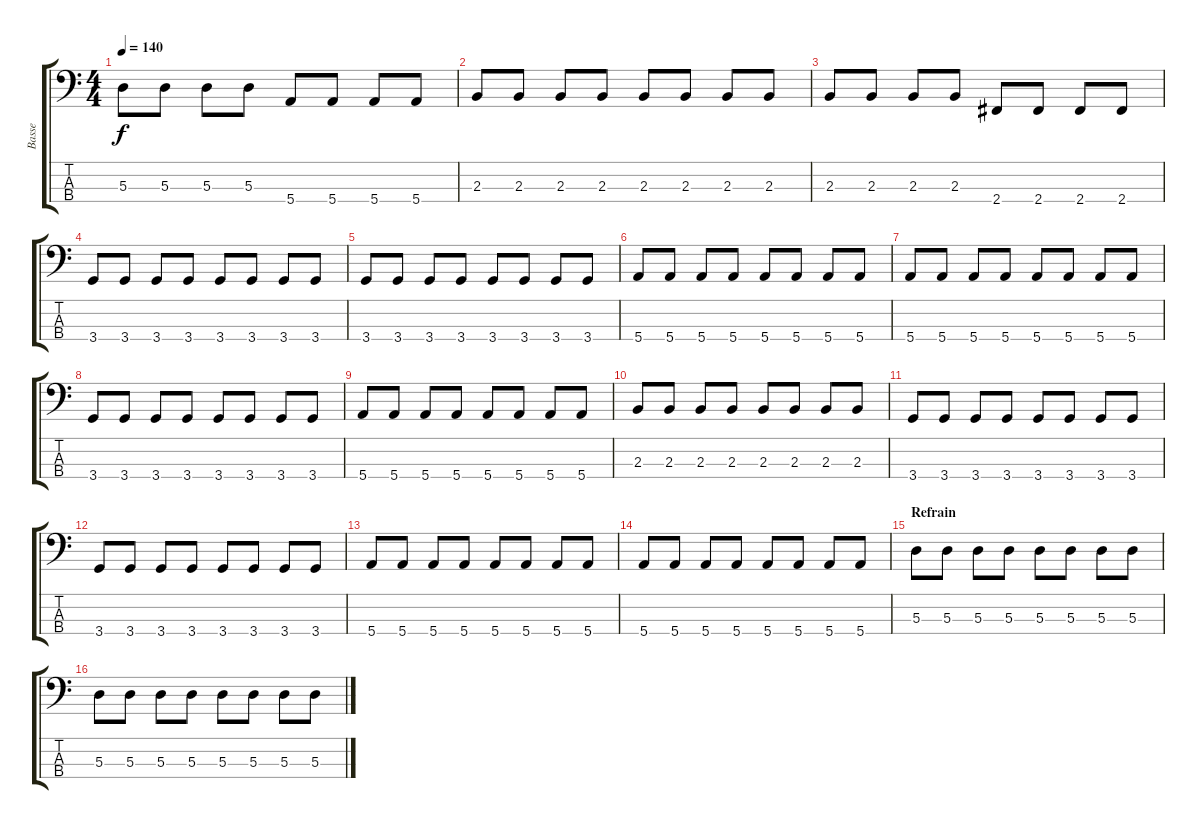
\track ("Basse" "Basse") {instrument electricbassfinger}
\staff {score tabs}
\tuning (G2 D2 A1 E1) {hide}
\ts (4 4)
\tempo 140
\clef f4
\ks c
5.3.8{dy f} 5.3.8 5.3.8 5.3.8 5.4.8 5.4.8 5.4.8 5.4.8 |
2.3.8 2.3.8 2.3.8 2.3.8 2.3.8 2.3.8 2.3.8 2.3.8 |
2.3.8 2.3.8 2.3.8 2.3.8 2.4.8 2.4.8 2.4.8 2.4.8 |
3.4.8 3.4.8 3.4.8 3.4.8 3.4.8 3.4.8 3.4.8 3.4.8 |
3.4.8 3.4.8 3.4.8 3.4.8 3.4.8 3.4.8 3.4.8 3.4.8 |
5.4.8 5.4.8 5.4.8 5.4.8 5.4.8 5.4.8 5.4.8 5.4.8 |
5.4.8 5.4.8 5.4.8 5.4.8 5.4.8 5.4.8 5.4.8 5.4.8 |
3.4.8 3.4.8 3.4.8 3.4.8 3.4.8 3.4.8 3.4.8 3.4.8 |
5.4.8 5.4.8 5.4.8 5.4.8 5.4.8 5.4.8 5.4.8 5.4.8 |
2.3.8 2.3.8 2.3.8 2.3.8 2.3.8 2.3.8 2.3.8 2.3.8 |
3.4.8 3.4.8 3.4.8 3.4.8 3.4.8 3.4.8 3.4.8 3.4.8 |
3.4.8 3.4.8 3.4.8 3.4.8 3.4.8 3.4.8 3.4.8 3.4.8 |
5.4.8 5.4.8 5.4.8 5.4.8 5.4.8 5.4.8 5.4.8 5.4.8 |
5.4.8 5.4.8 5.4.8 5.4.8 5.4.8 5.4.8 5.4.8 5.4.8 |
\section ("" "Refrain")
5.3.8 5.3.8 5.3.8 5.3.8 5.3.8 5.3.8 5.3.8 5.3.8 |
5.3.8 5.3.8 5.3.8 5.3.8 5.3.8 5.3.8 5.3.8 5.3.8
